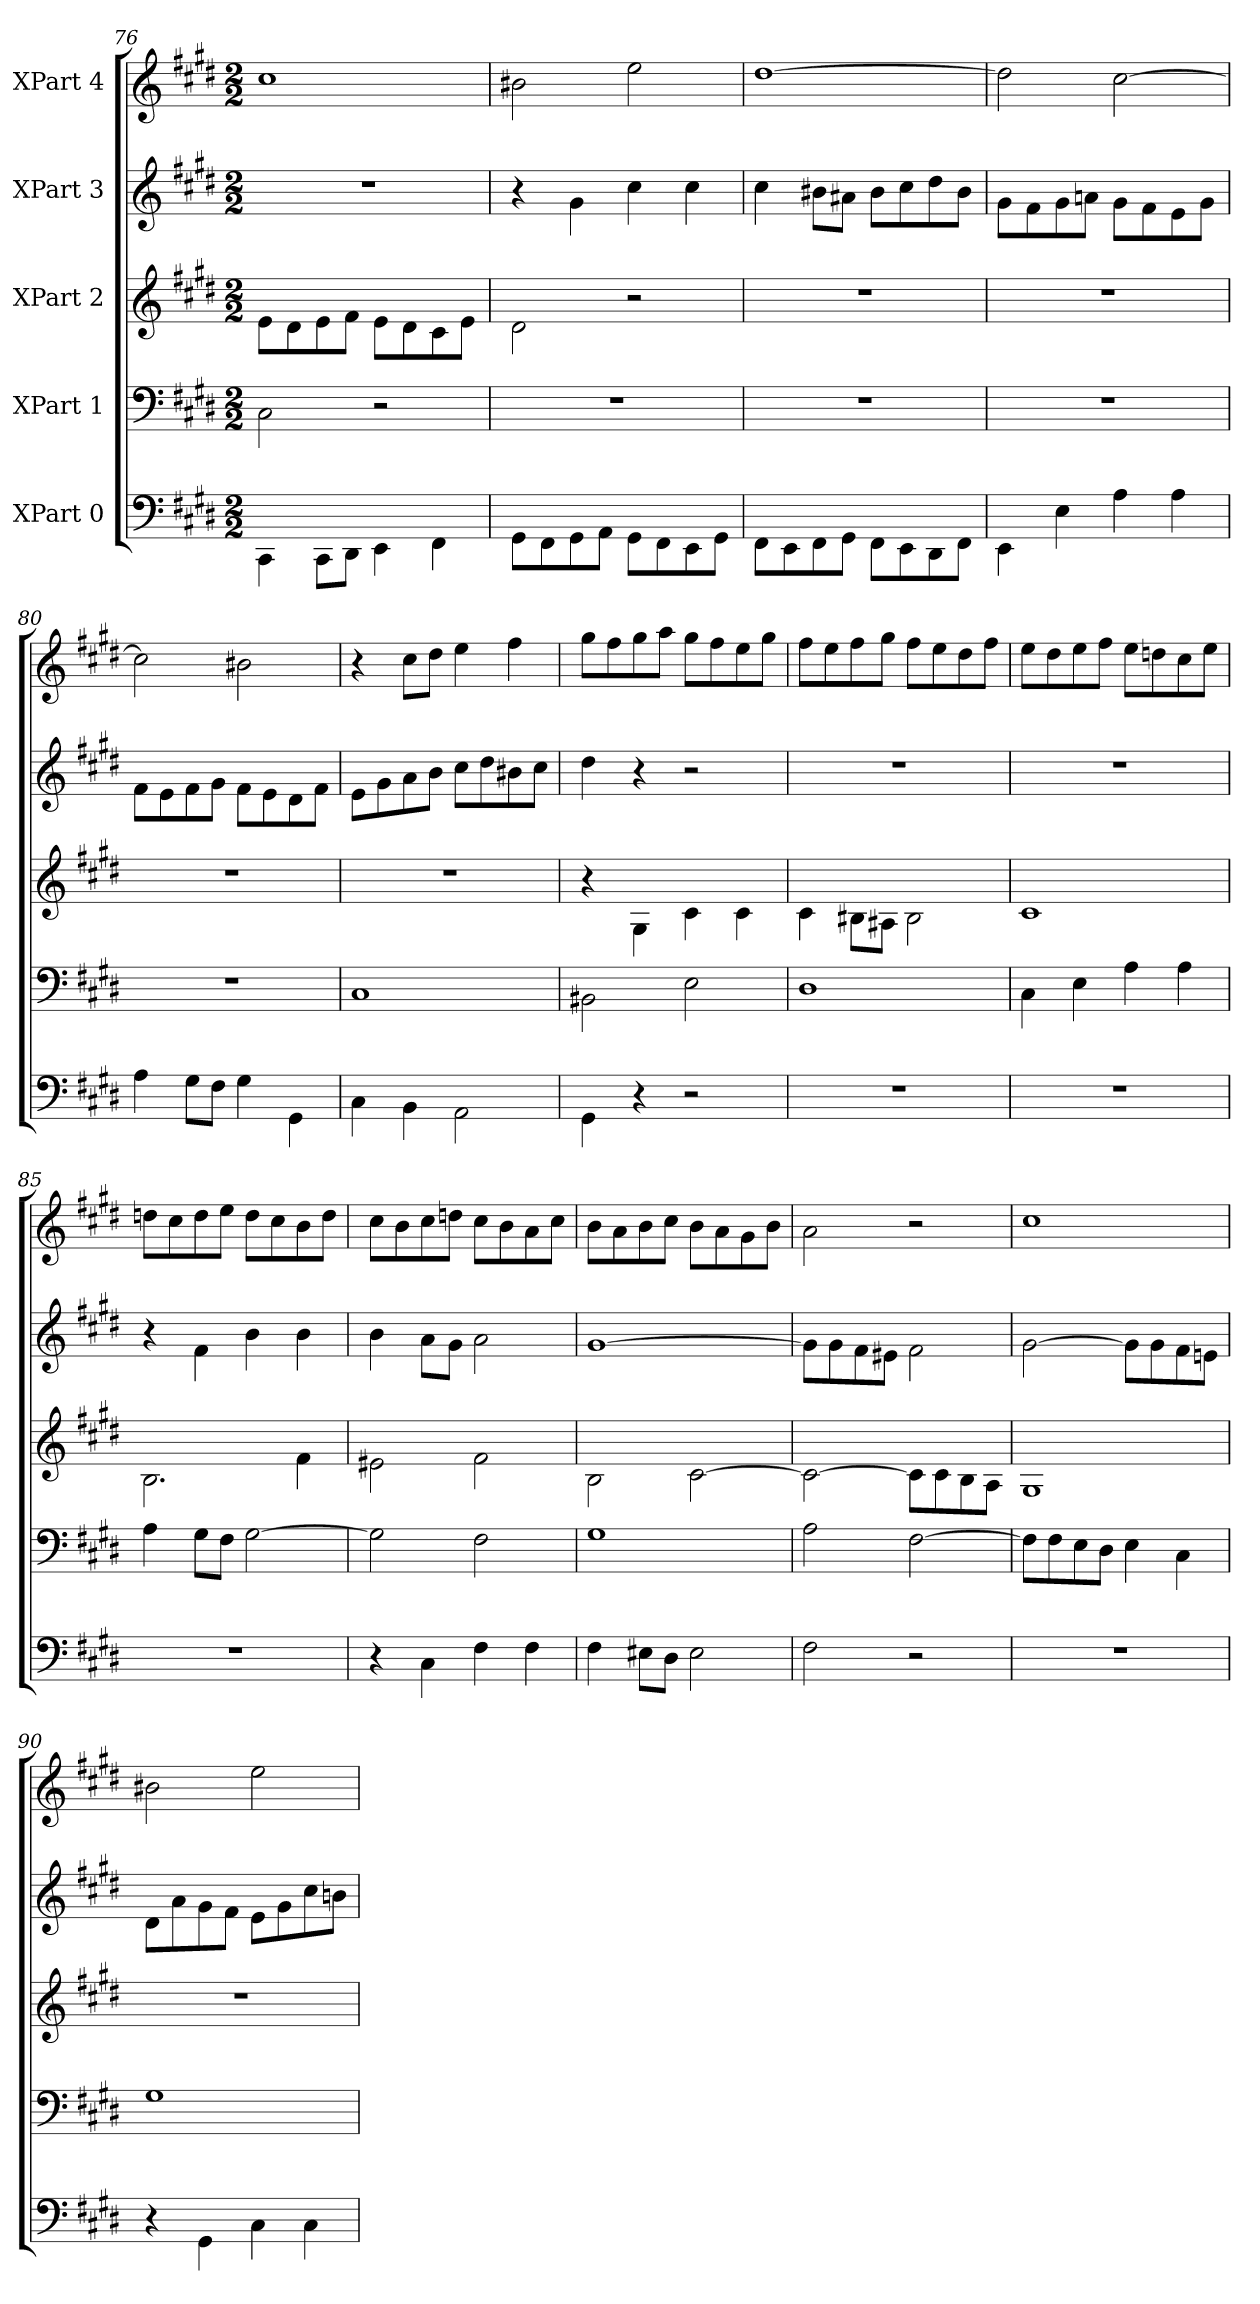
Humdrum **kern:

**kern	**kern	**kern	**kern	**kern
*part5	*part4	*part3	*part2	*part1
*staff5	*staff4	*staff3	*staff2	*staff1
*I"XPart 0	*I"XPart 1	*I"XPart 2	*I"XPart 3	*I"XPart 4
*clefF4	*clefF4	*clefG2	*clefG2	*clefG2
*k[f#c#g#d#]	*k[f#c#g#d#]	*k[f#c#g#d#]	*k[f#c#g#d#]	*k[f#c#g#d#]
*M2/2	*M2/2	*M2/2	*M2/2	*M2/2
=76	=76	=76	=76	=76
4CC#\	2C#\	8e\L	1r	1cc#\
.	.	8d#\	.	.
8CC#\L	.	8e\	.	.
8DD#\J	.	8f#\J	.	.
4EE\	2r	8e\L	.	.
.	.	8d#\	.	.
4FF#\	.	8c#\	.	.
.	.	8e\J	.	.
=77	=77	=77	=77	=77
8GG#\L	1r	2d#\	4r	2b#X\
8FF#\	.	.	.	.
8GG#\	.	.	4g#\	.
8AA\J	.	.	.	.
8GG#\L	.	2r	4cc#\	2ee\
8FF#\	.	.	.	.
8EE\	.	.	4cc#\	.
8GG#\J	.	.	.	.
=78	=78	=78	=78	=78
8FF#\L	1r	1r	4cc#\	[1dd#\
8EE\	.	.	.	.
8FF#\	.	.	8b#X\L	.
8GG#\J	.	.	8a#X\J	.
8FF#\L	.	.	8b#\L	.
8EE\	.	.	8cc#\	.
8DD#\	.	.	8dd#\	.
8FF#\J	.	.	8b#\J	.
=79	=79	=79	=79	=79
4EE\	1r	1r	8g#\L	2dd#\]
.	.	.	8f#\	.
4E\	.	.	8g#\	.
.	.	.	8an\J	.
4A\	.	.	8g#\L	[2cc#\
.	.	.	8f#\	.
4A\	.	.	8e\	.
.	.	.	8g#\J	.
=80	=80	=80	=80	=80
4A\	1r	1r	8f#\L	2cc#\]
.	.	.	8e\	.
8G#\L	.	.	8f#\	.
8F#\J	.	.	8g#\J	.
4G#\	.	.	8f#\L	2b#X\
.	.	.	8e\	.
4GG#\	.	.	8d#\	.
.	.	.	8f#\J	.
=81	=81	=81	=81	=81
4C#\	1C#\	1r	8e\L	4r
.	.	.	8g#\	.
4BB\	.	.	8a\	8cc#\L
.	.	.	8b\J	8dd#\J
2AA\	.	.	8cc#\L	4ee\
.	.	.	8dd#\	.
.	.	.	8b#X\	4ff#\
.	.	.	8cc#\J	.
=82	=82	=82	=82	=82
4GG#\	2BB#X\	4r	4dd#\	8gg#\L
.	.	.	.	8ff#\
4r	.	4G#\	4r	8gg#\
.	.	.	.	8aa\J
2r	2E\	4c#\	2r	8gg#\L
.	.	.	.	8ff#\
.	.	4c#\	.	8ee\
.	.	.	.	8gg#\J
=83	=83	=83	=83	=83
1r	1D#\	4c#\	1r	8ff#\L
.	.	.	.	8ee\
.	.	8B#X\L	.	8ff#\
.	.	8A#X\J	.	8gg#\J
.	.	2B#\	.	8ff#\L
.	.	.	.	8ee\
.	.	.	.	8dd#\
.	.	.	.	8ff#\J
=84	=84	=84	=84	=84
1r	4C#\	1c#\	1r	8ee\L
.	.	.	.	8dd#\
.	4E\	.	.	8ee\
.	.	.	.	8ff#\J
.	4A\	.	.	8ee\L
.	.	.	.	8ddn\
.	4A\	.	.	8cc#\
.	.	.	.	8ee\J
=85	=85	=85	=85	=85
1r	4A\	2.B\	4r	8ddn\L
.	.	.	.	8cc#\
.	8G#\L	.	4f#\	8dd\
.	8F#\J	.	.	8ee\J
.	[2G#\	.	4b\	8dd\L
.	.	.	.	8cc#\
.	.	4f#\	4b\	8b\
.	.	.	.	8dd\J
=86	=86	=86	=86	=86
4r	2G#\]	2e#X\	4b\	8cc#\L
.	.	.	.	8b\
4C#\	.	.	8a\L	8cc#\
.	.	.	8g#\J	8ddn\J
4F#\	2F#\	2f#\	2a\	8cc#\L
.	.	.	.	8b\
4F#\	.	.	.	8a\
.	.	.	.	8cc#\J
=87	=87	=87	=87	=87
4F#\	1G#\	2B\	[1g#\	8b\L
.	.	.	.	8a\
8E#X\L	.	.	.	8b\
8D#\J	.	.	.	8cc#\J
2E#\	.	[2c#\	.	8b\L
.	.	.	.	8a\
.	.	.	.	8g#\
.	.	.	.	8b\J
=88	=88	=88	=88	=88
2F#\	2A\	2c#\_	8g#\L]	2a\
.	.	.	8g#\	.
.	.	.	8f#\	.
.	.	.	8e#X\J	.
2r	[2F#\	8c#\L]	2f#\	2r
.	.	8c#\	.	.
.	.	8B\	.	.
.	.	8A\J	.	.
=89	=89	=89	=89	=89
1r	8F#\L]	1G#\	[2g#\	1cc#\
.	8F#\	.	.	.
.	8E\	.	.	.
.	8D#\J	.	.	.
.	4E\	.	8g#\L]	.
.	.	.	8g#\	.
.	4C#\	.	8f#\	.
.	.	.	8en\J	.
=90	=90	=90	=90	=90
4r	1G#\	1r	8d#\L	2b#X\
.	.	.	8a\	.
4GG#\	.	.	8g#\	.
.	.	.	8f#\J	.
4C#\	.	.	8e\L	2ee\
.	.	.	8g#\	.
4C#\	.	.	8cc#\	.
.	.	.	8bn\J	.
=	=	=	=	=
*-	*-	*-	*-	*-
